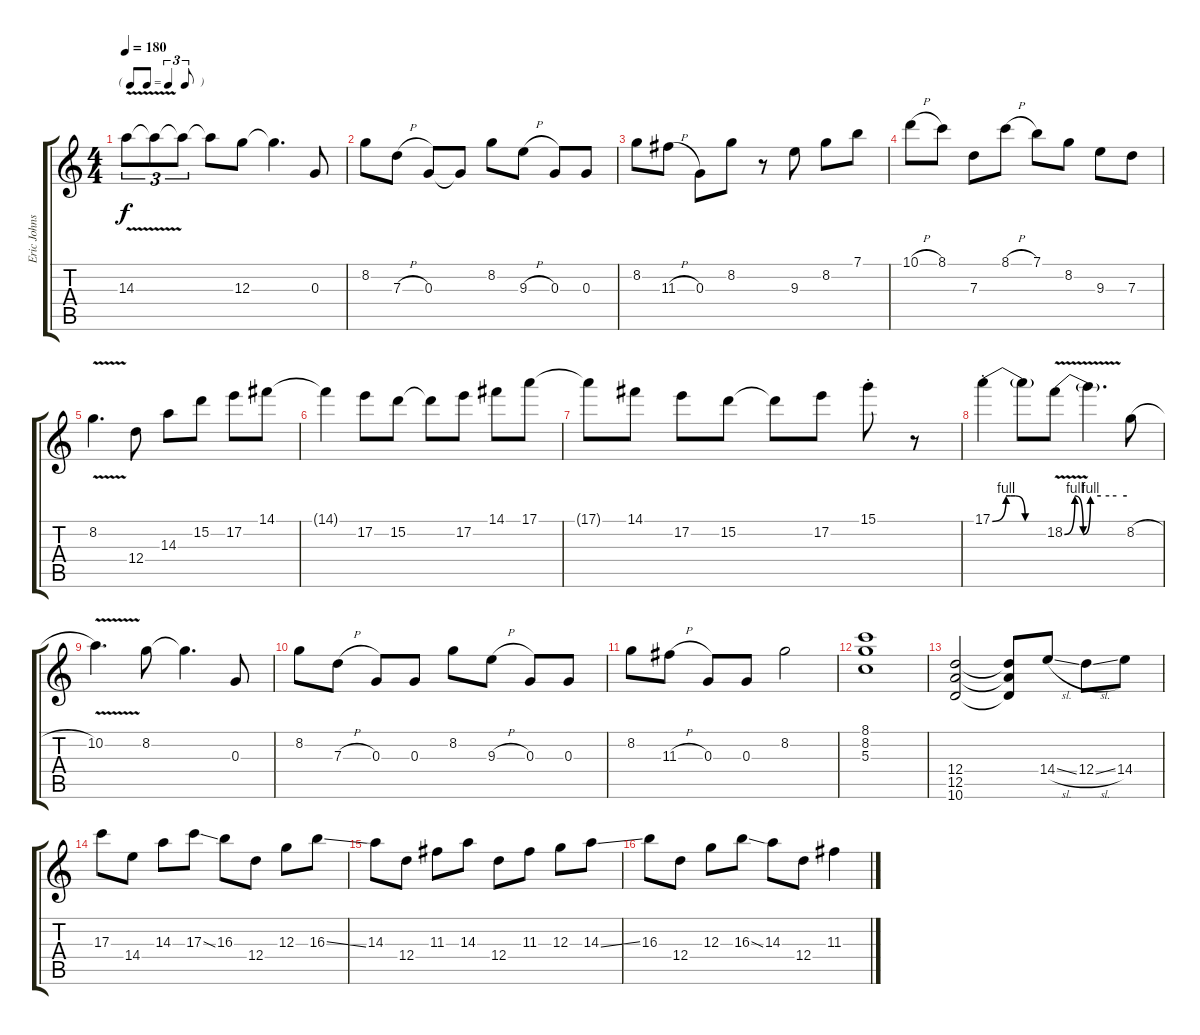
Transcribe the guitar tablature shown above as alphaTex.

\track ("Eric Johnson" "Eric Johns") {instrument distortionguitar}
\staff {score tabs}
\tuning (E4 B3 G3 D3 A2 E2) {hide}
\ts (4 4)
\tf triplet8th
\tempo 180
\clef g2
\ks c
14.3{v}.8{tu (3 2) dy f} 14.3{t}.8{tu (3 2)} 14.3{t}.8{tu (3 2)} 14.3{t}.8 12.3.8 12.3{t}.4{d} 0.3.8 |
8.2.8 7.3{h}.8 0.3.8 0.3{t}.8 8.2.8 9.3{h}.8 0.3.8 0.3.8 |
8.2.8 11.3{h}.8 0.3.8 8.2.8 r.8 9.3.8 8.2.8 7.1.8 |
10.1{h}.8 8.1.8 7.3.8 8.1{h}.8 7.1.8 8.2.8 9.3.8 7.3.8 |
8.2{v}.4{d} 12.4.8 14.3.8 15.2.8 17.2.8 14.1.8 |
14.1{t}.4 17.2.8 15.2.8 15.2{t}.8 17.2.8 14.1.8 17.1.8 |
17.1{t}.8 14.1.8 17.2.8 15.2.8 15.2{t}.8 17.2.8 15.1{st}.8 r.8 |
17.1{be (custom 0 0 15 4 20 4 25 4 36 0 45 0 60 0) st}.4 17.1{t}.8 18.2{be (custom 0 0 10 4 18 0 25 4 35 4 50 4 60 4) v}.8 18.2{t}.4{d} 8.2{h}.8 |
10.2{v}.4{d} 8.2.8 8.2{t}.4{d} 0.3.8 |
8.2.8 7.3{h}.8 0.3.8 0.3.8 8.2.8 9.3{h}.8 0.3.8 0.3.8 |
8.2.8 11.3{h}.8 0.3.8 0.3.8 8.2.2 |
(8.1 8.2 5.3).1 |
(12.4 12.5 10.6).2 (12.4{t} 12.5{t} 10.6{t}).8 14.4{sl}.8 12.4{sl}.8 14.4.8 |
17.3.8 14.4.8 14.3.8 17.3{ss}.8 16.3.8 12.4.8 12.3.8 16.3{ss}.8 |
14.3.8 12.4.8 11.3.8 14.3.8 12.4.8 11.3.8 12.3.8 14.3{ss}.8 |
16.3.8 12.4.8 12.3.8 16.3{ss}.8 14.3.8 12.4.8 11.3.4
